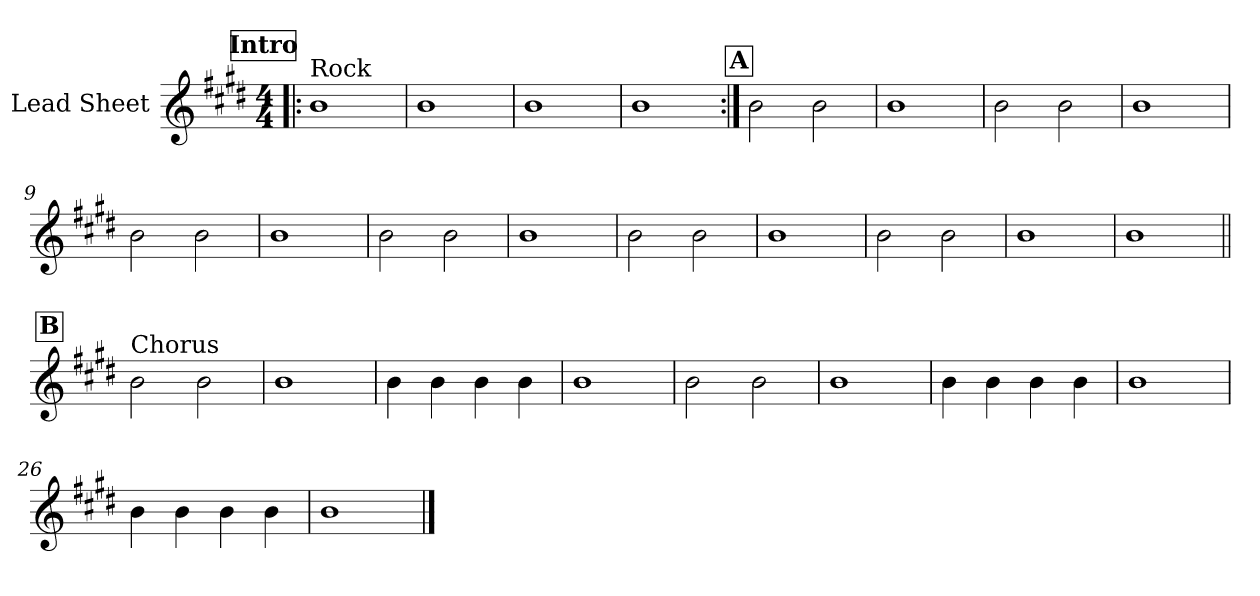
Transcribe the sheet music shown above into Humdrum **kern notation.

**kern
*part1
*staff1
*I"Lead Sheet
*clefG2
*k[f#c#g#d#]
*E:
*M4/4
*MM70
!!LO:REH:place=s1:a:fs=14:t=Intro
=1!|:
!LO:TX:a:t=Rock
1b
=2
1b
=3
1b
=4
1b
!!LO:LB:g=z
!!LO:REH:place=s1:a:fs=14:t=A
=5:|!
2b\
2b\
=6
1b
=7
2b\
2b\
=8
1b
!!LO:LB:g=z
=9
2b\
2b\
=10
1b
=11
2b\
2b\
=12
1b
!!LO:LB:g=z
=13
2b\
2b\
=14
1b
=15
2b\
2b\
=16
1b
=17
1b
!!LO:LB:g=z
!!LO:REH:place=s1:a:fs=14:t=B
=18||
!LO:TX:a:t=Chorus
2b\
2b\
=19
1b
=20
4b\
4b\
4b\
4b\
=21
1b
!!LO:LB:g=z
=22
2b\
2b\
=23
1b
=24
4b\
4b\
4b\
4b\
=25
1b
!!LO:LB:g=z
=26
4b\
4b\
4b\
4b\
=27
1b
==
*-
